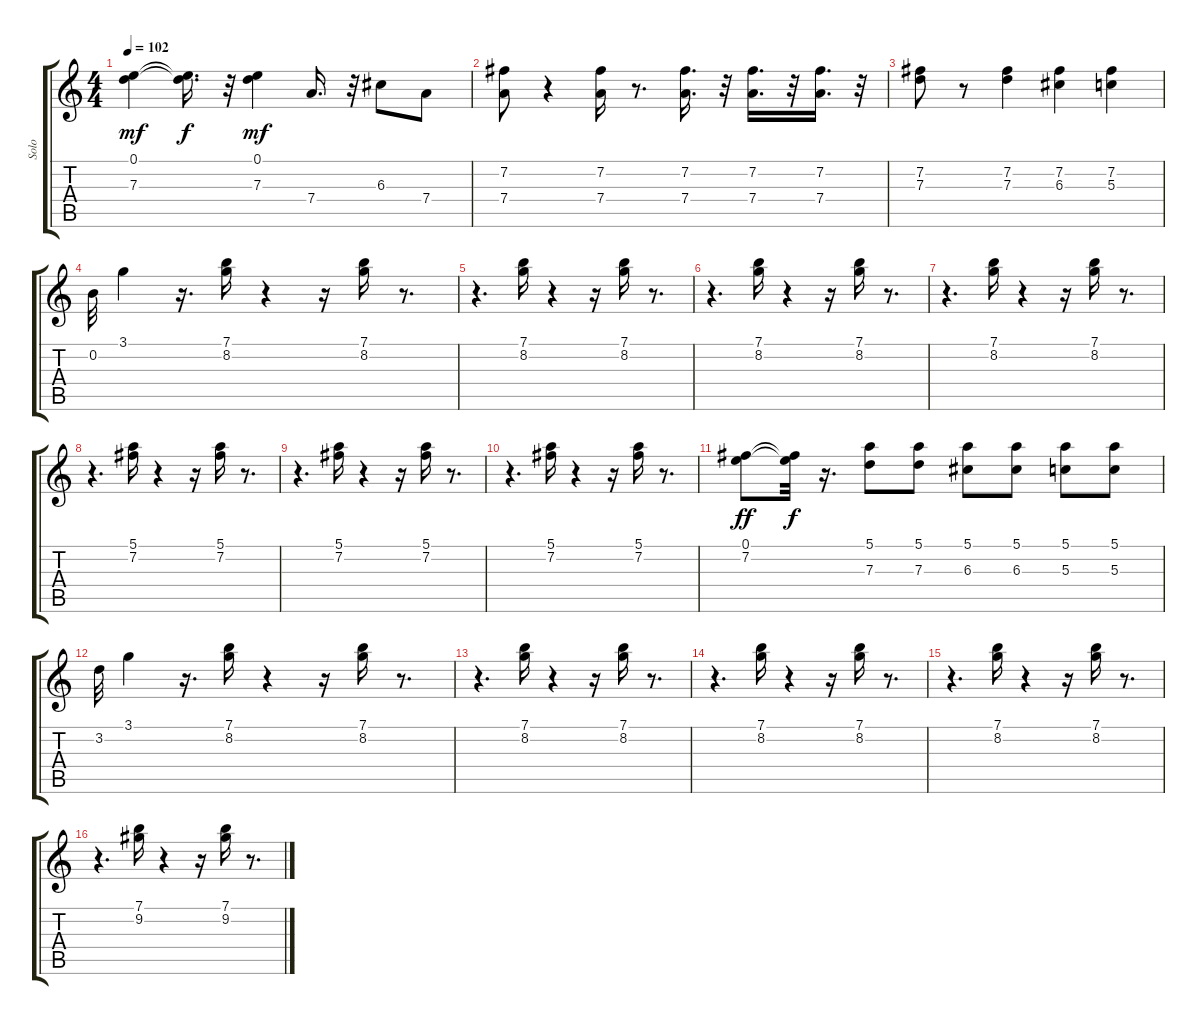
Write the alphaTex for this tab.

\track ("Solo" "Solo") {instrument electricguitarclean}
\staff {score tabs}
\tuning (E4 B3 G3 D3 A2 E2) {hide}
\ts (4 4)
\tempo 102
\clef g2
\ks c
(0.1 7.3).4{dy mf} (0.1{t} 7.3{t}).16{d dy f} r.32 (0.1 7.3).4{dy mf} 7.4.16{d} r.32 6.3.8 7.4.8 |
(7.2 7.4).8 r.4 (7.2 7.4).16 r.8{d} (7.2 7.4).16{d} r.32 (7.2 7.4).16{d} r.32 (7.2 7.4).16{d} r.32 |
(7.2 7.3).8 r.8 (7.2 7.3).4 (7.2 6.3).4 (7.2 5.3).4 |
0.2.32 3.1.4 r.16{d} (7.1 8.2).16 r.4 r.16 (7.1 8.2).16 r.8{d} |
r.4{d} (7.1 8.2).16 r.4 r.16 (7.1 8.2).16 r.8{d} |
r.4{d} (7.1 8.2).16 r.4 r.16 (7.1 8.2).16 r.8{d} |
r.4{d} (7.1 8.2).16 r.4 r.16 (7.1 8.2).16 r.8{d} |
r.4{d} (5.1 7.2).16 r.4 r.16 (5.1 7.2).16 r.8{d} |
r.4{d} (5.1 7.2).16 r.4 r.16 (5.1 7.2).16 r.8{d} |
r.4{d} (5.1 7.2).16 r.4 r.16 (5.1 7.2).16 r.8{d} |
(0.1 7.2).8{dy ff} (0.1{t} 7.2{t}).32{dy f} r.16{d} (5.1 7.3).8 (5.1 7.3).8 (5.1 6.3).8 (5.1 6.3).8 (5.1 5.3).8 (5.1 5.3).8 |
3.2.32 3.1.4 r.16{d} (7.1 8.2).16 r.4 r.16 (7.1 8.2).16 r.8{d} |
r.4{d} (7.1 8.2).16 r.4 r.16 (7.1 8.2).16 r.8{d} |
r.4{d} (7.1 8.2).16 r.4 r.16 (7.1 8.2).16 r.8{d} |
r.4{d} (7.1 8.2).16 r.4 r.16 (7.1 8.2).16 r.8{d} |
r.4{d} (7.1 9.2).16 r.4 r.16 (7.1 9.2).16 r.8{d}
